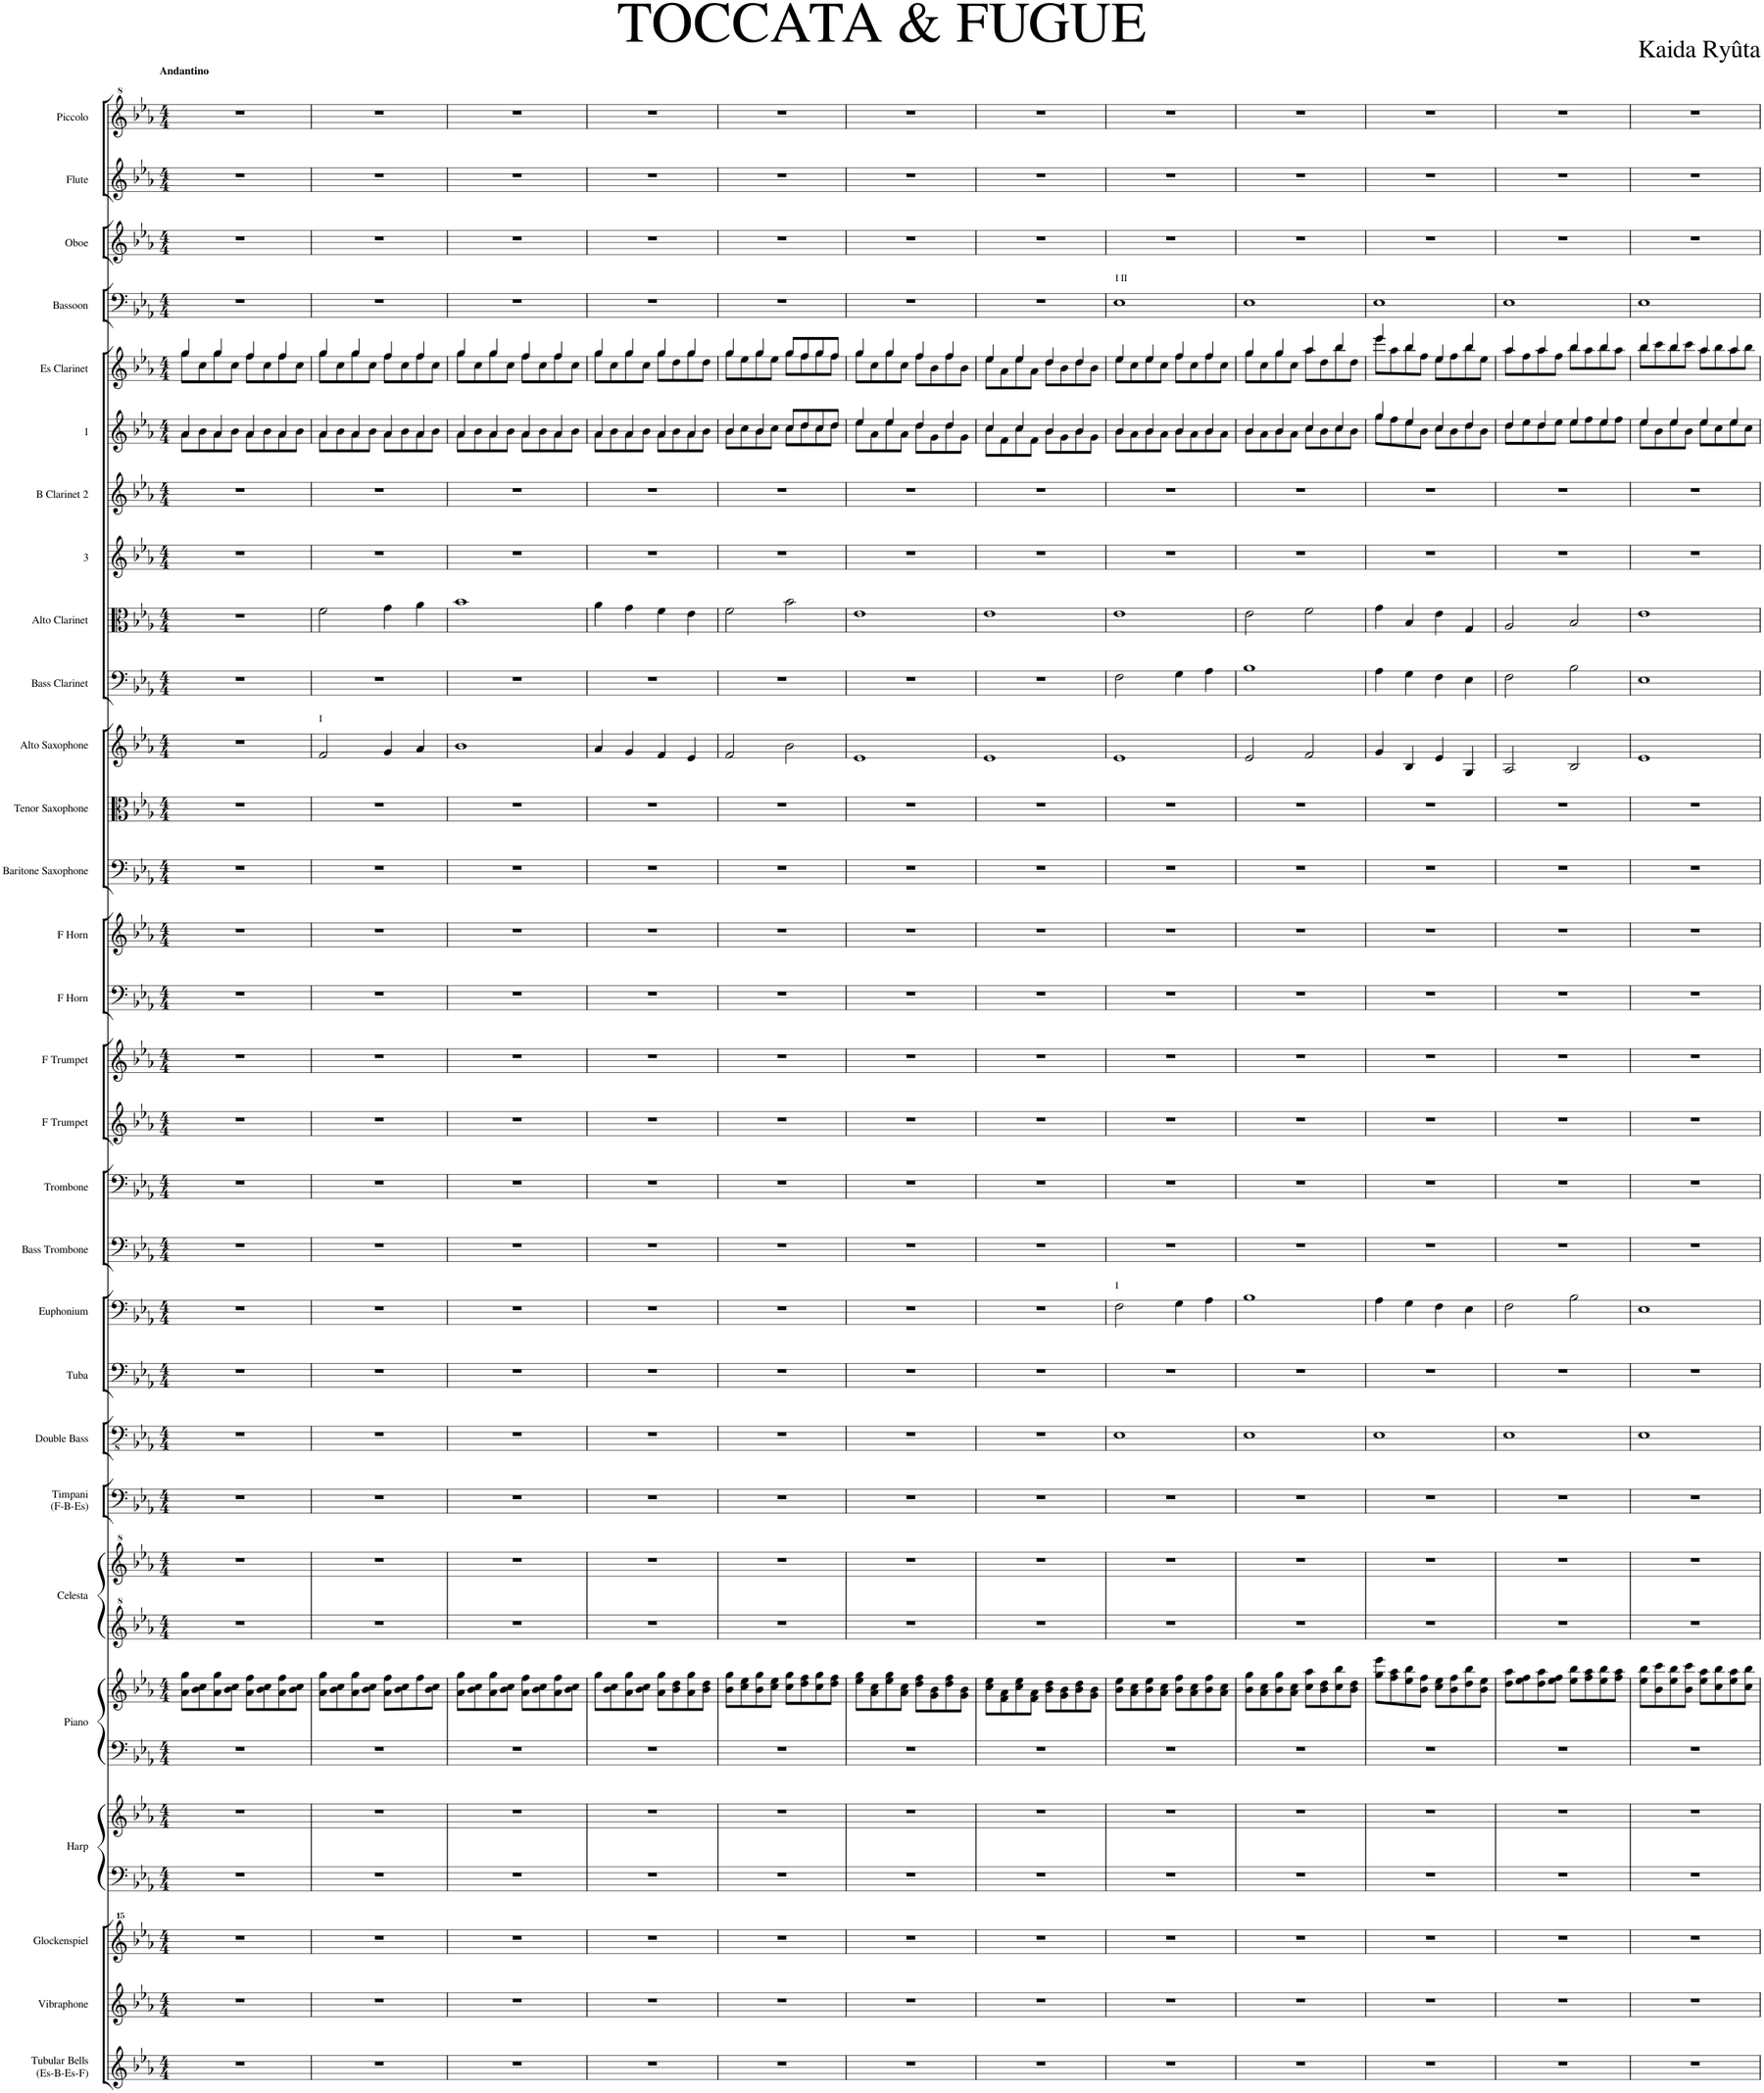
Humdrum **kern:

**kern	**kern	**kern	**kern	**kern	**kern	**kern	**kern	**kern	**kern	**kern	**kern	**kern	**kern	**kern	**kern	**kern	**kern	**kern	**kern	**kern	**kern	**kern	**kern	**kern	**kern	**kern	**kern	**kern	**kern	**kern	**kern
*part29	*part28	*part27	*part26	*part26	*part25	*part25	*part24	*part24	*part23	*part22	*part21	*part20	*part19	*part18	*part17	*part16	*part15	*part14	*part13	*part12	*part11	*part10	*part9	*part8	*part7	*part6	*part5	*part4	*part3	*part2	*part1
*staff32	*staff31	*staff30	*staff29	*staff28	*staff27	*staff26	*staff25	*staff24	*staff23	*staff22	*staff21	*staff20	*staff19	*staff18	*staff17	*staff16	*staff15	*staff14	*staff13	*staff12	*staff11	*staff10	*staff9	*staff8	*staff7	*staff6	*staff5	*staff4	*staff3	*staff2	*staff1
*I"Tubular Bells (Es-B-Es-F)	*I"Vibraphone	*I"Glockenspiel	*I"Harp	*	*I"Piano	*	*I"Celesta	*	*I"Timpani (F-B-Es)	*I"Double Bass	*I"Tuba	*I"Euphonium	*I"Bass Trombone	*I"Trombone	*I"F Trumpet	*I"F Trumpet	*I"F Horn	*I"F Horn	*I"Baritone Saxophone	*I"Tenor Saxophone	*I"Alto Saxophone	*I"Bass Clarinet	*I"Alto Clarinet	*I"3	*I"B Clarinet 2	*I"1	*I"Es Clarinet	*I"Bassoon	*I"Oboe	*I"Flute	*I"Piccolo
*I'T. B.	*I'Vib.	*I'Glk.	*I'Hrp.	*	*I'Pno.	*	*I'Cel.	*	*I'Timp.	*	*I'Tu.	*I'Eu.	*I'B. Trb.	*I'Trb.	*I'F Tpt.	*I'F Tpt.	*I'F Hn.	*I'F Hn.	*I'Bar. Sax.	*I'T. Sax.	*I'A. Sax.	*I'B. Cl.	*I'A. Cl.	*	*I'B Cl. 2	*	*I'Es Cl.	*I'Bsn.	*I'Ob.	*I'Fl.	*I'Picc.
*clefG2	*clefG2	*clefG^^2	*clefF4	*clefG2	*clefF4	*clefG2	*clefG^2	*clefG^2	*clefF4	*clefFv4	*clefF4	*clefF4	*clefF4	*clefF4	*clefG2	*clefG2	*clefF4	*clefG2	*clefF4	*clefC3	*clefG2	*clefF4	*clefC3	*clefG2	*clefG2	*clefG2	*clefG2	*clefF4	*clefG2	*clefG2	*clefG^2
*	*	*	*	*	*	*	*	*	*	*Trd7c12	*	*	*	*	*Trd1c2	*Trd1c2	*Trd4c7	*Trd4c7	*	*Trd8c14	*Trd5c9	*Trd8c14	*Trd1c2	*Trd1c2	*Trd1c2	*Trd1c2	*Trd-2c-3	*	*	*	*Trd-7c-12
*k[b-e-a-]	*k[b-e-a-]	*k[b-e-a-]	*k[b-e-a-]	*k[b-e-a-]	*k[b-e-a-]	*k[b-e-a-]	*k[b-e-a-]	*k[b-e-a-]	*k[b-e-a-]	*k[b-e-a-]	*k[b-e-a-]	*k[b-e-a-]	*k[b-e-a-]	*k[b-e-a-]	*k[b-e-a-]	*k[b-e-a-]	*k[b-e-a-]	*k[b-e-a-]	*k[b-e-a-]	*k[b-e-a-]	*k[b-e-a-]	*k[b-e-a-]	*k[b-e-a-]	*k[b-e-a-]	*k[b-e-a-]	*k[b-e-a-]	*k[b-e-a-]	*k[b-e-a-]	*k[b-e-a-]	*k[b-e-a-]	*k[b-e-a-]
*M4/4	*M4/4	*M4/4	*M4/4	*M4/4	*M4/4	*M4/4	*M4/4	*M4/4	*M4/4	*M4/4	*M4/4	*M4/4	*M4/4	*M4/4	*M4/4	*M4/4	*M4/4	*M4/4	*M4/4	*M4/4	*M4/4	*M4/4	*M4/4	*M4/4	*M4/4	*M4/4	*M4/4	*M4/4	*M4/4	*M4/4	*M4/4
=1	=1	=1	=1	=1	=1	=1	=1	=1	=1	=1	=1	=1	=1	=1	=1	=1	=1	=1	=1	=1	=1	=1	=1	=1	=1	=1	=1	=1	=1	=1	=1
*	*	*	*	*	*	*	*	*	*	*	*	*	*	*	*	*	*	*	*	*	*	*	*	*	*	*^	*^	*	*	*	*
!	!	!	!	!	!	!	!	!	!	!	!	!	!	!	!	!	!	!	!	!	!	!	!	!	!	!	!	!	!	!	!	!	!LO:TX:a:B:t=Andantino
1r	1r	1r	1r	1r	1r	8a-\ 8gg\L	1r	1r	1r	1r	1r	1r	1r	1r	1r	1r	1r	1r	1r	1r	1r	1r	1r	1r	1r	4a-/	8a-\L	4gg/	8gg\L	1r	1r	1r	1r
.	.	.	.	.	.	8b-\ 8cc\	.	.	.	.	.	.	.	.	.	.	.	.	.	.	.	.	.	.	.	.	8b-\	.	8cc\	.	.	.	.
.	.	.	.	.	.	8a-\ 8gg\	.	.	.	.	.	.	.	.	.	.	.	.	.	.	.	.	.	.	.	4a-/	8a-\	4gg/	8gg\	.	.	.	.
.	.	.	.	.	.	8b-\ 8cc\J	.	.	.	.	.	.	.	.	.	.	.	.	.	.	.	.	.	.	.	.	8b-\J	.	8cc\J	.	.	.	.
.	.	.	.	.	.	8a-\ 8ff\L	.	.	.	.	.	.	.	.	.	.	.	.	.	.	.	.	.	.	.	4a-/	8a-\L	4ff/	8ff\L	.	.	.	.
.	.	.	.	.	.	8b-\ 8cc\	.	.	.	.	.	.	.	.	.	.	.	.	.	.	.	.	.	.	.	.	8b-\	.	8cc\	.	.	.	.
.	.	.	.	.	.	8a-\ 8ff\	.	.	.	.	.	.	.	.	.	.	.	.	.	.	.	.	.	.	.	4a-/	8a-\	4ff/	8ff\	.	.	.	.
.	.	.	.	.	.	8b-\ 8cc\J	.	.	.	.	.	.	.	.	.	.	.	.	.	.	.	.	.	.	.	.	8b-\J	.	8cc\J	.	.	.	.
=2	=2	=2	=2	=2	=2	=2	=2	=2	=2	=2	=2	=2	=2	=2	=2	=2	=2	=2	=2	=2	=2	=2	=2	=2	=2	=2	=2	=2	=2	=2	=2	=2	=2
!	!	!	!	!	!	!	!	!	!	!	!	!	!	!	!	!	!	!	!	!	!LO:TX:a:t=I	!	!	!	!	!	!	!	!	!	!	!	!
1r	1r	1r	1r	1r	1r	8a-\ 8gg\L	1r	1r	1r	1r	1r	1r	1r	1r	1r	1r	1r	1r	1r	1r	2f/	1r	2f\	1r	1r	4a-/	8a-\L	4gg/	8gg\L	1r	1r	1r	1r
.	.	.	.	.	.	8b-\ 8cc\	.	.	.	.	.	.	.	.	.	.	.	.	.	.	.	.	.	.	.	.	8b-\	.	8cc\	.	.	.	.
.	.	.	.	.	.	8a-\ 8gg\	.	.	.	.	.	.	.	.	.	.	.	.	.	.	.	.	.	.	.	4a-/	8a-\	4gg/	8gg\	.	.	.	.
.	.	.	.	.	.	8b-\ 8cc\J	.	.	.	.	.	.	.	.	.	.	.	.	.	.	.	.	.	.	.	.	8b-\J	.	8cc\J	.	.	.	.
.	.	.	.	.	.	8a-\ 8ff\L	.	.	.	.	.	.	.	.	.	.	.	.	.	.	4g/	.	4g\	.	.	4a-/	8a-\L	4ff/	8ff\L	.	.	.	.
.	.	.	.	.	.	8b-\ 8cc\	.	.	.	.	.	.	.	.	.	.	.	.	.	.	.	.	.	.	.	.	8b-\	.	8cc\	.	.	.	.
.	.	.	.	.	.	8ff\	.	.	.	.	.	.	.	.	.	.	.	.	.	.	4a-/	.	4a-\	.	.	4a-/	8a-\	4ff/	8ff\	.	.	.	.
.	.	.	.	.	.	8b-\ 8cc\J	.	.	.	.	.	.	.	.	.	.	.	.	.	.	.	.	.	.	.	.	8b-\J	.	8cc\J	.	.	.	.
=3	=3	=3	=3	=3	=3	=3	=3	=3	=3	=3	=3	=3	=3	=3	=3	=3	=3	=3	=3	=3	=3	=3	=3	=3	=3	=3	=3	=3	=3	=3	=3	=3	=3
1r	1r	1r	1r	1r	1r	8a-\ 8gg\L	1r	1r	1r	1r	1r	1r	1r	1r	1r	1r	1r	1r	1r	1r	1b-	1r	1b-	1r	1r	4a-/	8a-\L	4gg/	8gg\L	1r	1r	1r	1r
.	.	.	.	.	.	8b-\ 8cc\	.	.	.	.	.	.	.	.	.	.	.	.	.	.	.	.	.	.	.	.	8b-\	.	8cc\	.	.	.	.
.	.	.	.	.	.	8a-\ 8gg\	.	.	.	.	.	.	.	.	.	.	.	.	.	.	.	.	.	.	.	4a-/	8a-\	4gg/	8gg\	.	.	.	.
.	.	.	.	.	.	8b-\ 8cc\J	.	.	.	.	.	.	.	.	.	.	.	.	.	.	.	.	.	.	.	.	8b-\J	.	8cc\J	.	.	.	.
.	.	.	.	.	.	8a-\ 8ff\L	.	.	.	.	.	.	.	.	.	.	.	.	.	.	.	.	.	.	.	4a-/	8a-\L	4ff/	8ff\L	.	.	.	.
.	.	.	.	.	.	8b-\ 8cc\	.	.	.	.	.	.	.	.	.	.	.	.	.	.	.	.	.	.	.	.	8b-\	.	8cc\	.	.	.	.
.	.	.	.	.	.	8a-\ 8ff\	.	.	.	.	.	.	.	.	.	.	.	.	.	.	.	.	.	.	.	4a-/	8a-\	4ff/	8ff\	.	.	.	.
.	.	.	.	.	.	8b-\ 8cc\J	.	.	.	.	.	.	.	.	.	.	.	.	.	.	.	.	.	.	.	.	8b-\J	.	8cc\J	.	.	.	.
=4	=4	=4	=4	=4	=4	=4	=4	=4	=4	=4	=4	=4	=4	=4	=4	=4	=4	=4	=4	=4	=4	=4	=4	=4	=4	=4	=4	=4	=4	=4	=4	=4	=4
1r	1r	1r	1r	1r	1r	8gg\L	1r	1r	1r	1r	1r	1r	1r	1r	1r	1r	1r	1r	1r	1r	4a-/	1r	4a-\	1r	1r	4a-/	8a-\L	4gg/	8gg\L	1r	1r	1r	1r
.	.	.	.	.	.	8b-\ 8cc\	.	.	.	.	.	.	.	.	.	.	.	.	.	.	.	.	.	.	.	.	8b-\	.	8cc\	.	.	.	.
.	.	.	.	.	.	8a-\ 8gg\	.	.	.	.	.	.	.	.	.	.	.	.	.	.	4g/	.	4g\	.	.	4a-/	8a-\	4gg/	8gg\	.	.	.	.
.	.	.	.	.	.	8b-\ 8cc\J	.	.	.	.	.	.	.	.	.	.	.	.	.	.	.	.	.	.	.	.	8b-\J	.	8cc\J	.	.	.	.
.	.	.	.	.	.	8a-\ 8gg\L	.	.	.	.	.	.	.	.	.	.	.	.	.	.	4f/	.	4f\	.	.	4a-/	8a-\L	4gg/	8gg\L	.	.	.	.
.	.	.	.	.	.	8b-\ 8dd\	.	.	.	.	.	.	.	.	.	.	.	.	.	.	.	.	.	.	.	.	8b-\	.	8dd\	.	.	.	.
.	.	.	.	.	.	8a-\ 8gg\	.	.	.	.	.	.	.	.	.	.	.	.	.	.	4e-/	.	4e-\	.	.	4a-/	8a-\	4gg/	8gg\	.	.	.	.
.	.	.	.	.	.	8b-\ 8dd\J	.	.	.	.	.	.	.	.	.	.	.	.	.	.	.	.	.	.	.	.	8b-\J	.	8dd\J	.	.	.	.
=5	=5	=5	=5	=5	=5	=5	=5	=5	=5	=5	=5	=5	=5	=5	=5	=5	=5	=5	=5	=5	=5	=5	=5	=5	=5	=5	=5	=5	=5	=5	=5	=5	=5
1r	1r	1r	1r	1r	1r	8b-\ 8gg\L	1r	1r	1r	1r	1r	1r	1r	1r	1r	1r	1r	1r	1r	1r	2f/	1r	2f\	1r	1r	4b-/	8b-\L	4gg/	8gg\L	1r	1r	1r	1r
.	.	.	.	.	.	8cc\ 8ee-\	.	.	.	.	.	.	.	.	.	.	.	.	.	.	.	.	.	.	.	.	8cc\	.	8ee-\	.	.	.	.
.	.	.	.	.	.	8b-\ 8gg\	.	.	.	.	.	.	.	.	.	.	.	.	.	.	.	.	.	.	.	4b-/	8b-\	4gg/	8gg\	.	.	.	.
.	.	.	.	.	.	8cc\ 8ee-\J	.	.	.	.	.	.	.	.	.	.	.	.	.	.	.	.	.	.	.	.	8cc\J	.	8ee-\J	.	.	.	.
.	.	.	.	.	.	8cc\ 8gg\L	.	.	.	.	.	.	.	.	.	.	.	.	.	.	2b-\	.	2b-\	.	.	8cc/L	8cc\L	8gg/L	8gg\L	.	.	.	.
.	.	.	.	.	.	8dd\ 8ff\	.	.	.	.	.	.	.	.	.	.	.	.	.	.	.	.	.	.	.	8dd/	8dd\	8ff/	8ff\	.	.	.	.
.	.	.	.	.	.	8cc\ 8gg\	.	.	.	.	.	.	.	.	.	.	.	.	.	.	.	.	.	.	.	8cc/	8cc\	8gg/	8gg\	.	.	.	.
.	.	.	.	.	.	8dd\ 8ff\J	.	.	.	.	.	.	.	.	.	.	.	.	.	.	.	.	.	.	.	8dd/J	8dd\J	8ff/J	8ff\J	.	.	.	.
=6	=6	=6	=6	=6	=6	=6	=6	=6	=6	=6	=6	=6	=6	=6	=6	=6	=6	=6	=6	=6	=6	=6	=6	=6	=6	=6	=6	=6	=6	=6	=6	=6	=6
1r	1r	1r	1r	1r	1r	8ee-\ 8gg\L	1r	1r	1r	1r	1r	1r	1r	1r	1r	1r	1r	1r	1r	1r	1e-	1r	1e-	1r	1r	4ee-/	8ee-\L	4gg/	8gg\L	1r	1r	1r	1r
.	.	.	.	.	.	8a-\ 8cc\	.	.	.	.	.	.	.	.	.	.	.	.	.	.	.	.	.	.	.	.	8a-\	.	8cc\	.	.	.	.
.	.	.	.	.	.	8ee-\ 8gg\	.	.	.	.	.	.	.	.	.	.	.	.	.	.	.	.	.	.	.	4ee-/	8ee-\	4gg/	8gg\	.	.	.	.
.	.	.	.	.	.	8a-\ 8cc\J	.	.	.	.	.	.	.	.	.	.	.	.	.	.	.	.	.	.	.	.	8a-\J	.	8cc\J	.	.	.	.
.	.	.	.	.	.	8dd\ 8ff\L	.	.	.	.	.	.	.	.	.	.	.	.	.	.	.	.	.	.	.	4dd/	8dd\L	4ff/	8ff\L	.	.	.	.
.	.	.	.	.	.	8g\ 8b-\	.	.	.	.	.	.	.	.	.	.	.	.	.	.	.	.	.	.	.	.	8g\	.	8b-\	.	.	.	.
.	.	.	.	.	.	8dd\ 8ff\	.	.	.	.	.	.	.	.	.	.	.	.	.	.	.	.	.	.	.	4dd/	8dd\	4ff/	8ff\	.	.	.	.
.	.	.	.	.	.	8g\ 8b-\J	.	.	.	.	.	.	.	.	.	.	.	.	.	.	.	.	.	.	.	.	8g\J	.	8b-\J	.	.	.	.
=7	=7	=7	=7	=7	=7	=7	=7	=7	=7	=7	=7	=7	=7	=7	=7	=7	=7	=7	=7	=7	=7	=7	=7	=7	=7	=7	=7	=7	=7	=7	=7	=7	=7
1r	1r	1r	1r	1r	1r	8cc\ 8ee-\L	1r	1r	1r	1r	1r	1r	1r	1r	1r	1r	1r	1r	1r	1r	1e-	1r	1e-	1r	1r	4cc/	8cc\L	4ee-/	8ee-\L	1r	1r	1r	1r
.	.	.	.	.	.	8f\ 8a-\	.	.	.	.	.	.	.	.	.	.	.	.	.	.	.	.	.	.	.	.	8f\	.	8a-\	.	.	.	.
.	.	.	.	.	.	8cc\ 8ee-\	.	.	.	.	.	.	.	.	.	.	.	.	.	.	.	.	.	.	.	4cc/	8cc\	4ee-/	8ee-\	.	.	.	.
.	.	.	.	.	.	8f\ 8a-\J	.	.	.	.	.	.	.	.	.	.	.	.	.	.	.	.	.	.	.	.	8f\J	.	8a-\J	.	.	.	.
.	.	.	.	.	.	8b-\ 8dd\L	.	.	.	.	.	.	.	.	.	.	.	.	.	.	.	.	.	.	.	4b-/	8b-\L	4dd/	8dd\L	.	.	.	.
.	.	.	.	.	.	8g\ 8b-\	.	.	.	.	.	.	.	.	.	.	.	.	.	.	.	.	.	.	.	.	8g\	.	8b-\	.	.	.	.
.	.	.	.	.	.	8b-\ 8dd\	.	.	.	.	.	.	.	.	.	.	.	.	.	.	.	.	.	.	.	4b-/	8b-\	4dd/	8dd\	.	.	.	.
.	.	.	.	.	.	8g\ 8b-\J	.	.	.	.	.	.	.	.	.	.	.	.	.	.	.	.	.	.	.	.	8g\J	.	8b-\J	.	.	.	.
=8	=8	=8	=8	=8	=8	=8	=8	=8	=8	=8	=8	=8	=8	=8	=8	=8	=8	=8	=8	=8	=8	=8	=8	=8	=8	=8	=8	=8	=8	=8	=8	=8	=8
!	!	!	!	!	!	!	!	!	!	!	!	!	!	!	!	!	!	!	!	!	!	!	!	!	!	!	!	!	!	!LO:TX:a:t=I II	!	!	!
!	!	!	!	!	!	!	!	!	!	!	!	!LO:TX:a:t=I	!	!	!	!	!	!	!	!	!	!	!	!	!	!	!	!	!	!	!	!	!
1r	1r	1r	1r	1r	1r	8b-\ 8ee-\L	1r	1r	1r	1EE-	1r	2F\	1r	1r	1r	1r	1r	1r	1r	1r	1e-	2F\	1e-	1r	1r	4b-/	8b-\L	4ee-/	8ee-\L	1E-	1r	1r	1r
.	.	.	.	.	.	8a-\ 8cc\	.	.	.	.	.	.	.	.	.	.	.	.	.	.	.	.	.	.	.	.	8a-\	.	8cc\	.	.	.	.
.	.	.	.	.	.	8b-\ 8ee-\	.	.	.	.	.	.	.	.	.	.	.	.	.	.	.	.	.	.	.	4b-/	8b-\	4ee-/	8ee-\	.	.	.	.
.	.	.	.	.	.	8a-\ 8cc\J	.	.	.	.	.	.	.	.	.	.	.	.	.	.	.	.	.	.	.	.	8a-\J	.	8cc\J	.	.	.	.
.	.	.	.	.	.	8b-\ 8ff\L	.	.	.	.	.	4G\	.	.	.	.	.	.	.	.	.	4G\	.	.	.	4b-/	8b-\L	4ff/	8ff\L	.	.	.	.
.	.	.	.	.	.	8a-\ 8cc\	.	.	.	.	.	.	.	.	.	.	.	.	.	.	.	.	.	.	.	.	8a-\	.	8cc\	.	.	.	.
.	.	.	.	.	.	8b-\ 8ff\	.	.	.	.	.	4A-\	.	.	.	.	.	.	.	.	.	4A-\	.	.	.	4b-/	8b-\	4ff/	8ff\	.	.	.	.
.	.	.	.	.	.	8a-\ 8cc\J	.	.	.	.	.	.	.	.	.	.	.	.	.	.	.	.	.	.	.	.	8a-\J	.	8cc\J	.	.	.	.
=9	=9	=9	=9	=9	=9	=9	=9	=9	=9	=9	=9	=9	=9	=9	=9	=9	=9	=9	=9	=9	=9	=9	=9	=9	=9	=9	=9	=9	=9	=9	=9	=9	=9
1r	1r	1r	1r	1r	1r	8b-\ 8gg\L	1r	1r	1r	1EE-	1r	1B-	1r	1r	1r	1r	1r	1r	1r	1r	2e-/	1B-	2e-\	1r	1r	4b-/	8b-\L	4gg/	8gg\L	1E-	1r	1r	1r
.	.	.	.	.	.	8a-\ 8cc\	.	.	.	.	.	.	.	.	.	.	.	.	.	.	.	.	.	.	.	.	8a-\	.	8cc\	.	.	.	.
.	.	.	.	.	.	8b-\ 8gg\	.	.	.	.	.	.	.	.	.	.	.	.	.	.	.	.	.	.	.	4b-/	8b-\	4gg/	8gg\	.	.	.	.
.	.	.	.	.	.	8a-\ 8cc\J	.	.	.	.	.	.	.	.	.	.	.	.	.	.	.	.	.	.	.	.	8a-\J	.	8cc\J	.	.	.	.
.	.	.	.	.	.	8cc\ 8aa-\L	.	.	.	.	.	.	.	.	.	.	.	.	.	.	2f/	.	2f\	.	.	4cc/	8cc\L	4aa-/	8aa-\L	.	.	.	.
.	.	.	.	.	.	8b-\ 8dd\	.	.	.	.	.	.	.	.	.	.	.	.	.	.	.	.	.	.	.	.	8b-\	.	8dd\	.	.	.	.
.	.	.	.	.	.	8cc\ 8bb-\	.	.	.	.	.	.	.	.	.	.	.	.	.	.	.	.	.	.	.	4cc/	8cc\	4bb-/	8bb-\	.	.	.	.
.	.	.	.	.	.	8b-\ 8dd\J	.	.	.	.	.	.	.	.	.	.	.	.	.	.	.	.	.	.	.	.	8b-\J	.	8dd\J	.	.	.	.
=10	=10	=10	=10	=10	=10	=10	=10	=10	=10	=10	=10	=10	=10	=10	=10	=10	=10	=10	=10	=10	=10	=10	=10	=10	=10	=10	=10	=10	=10	=10	=10	=10	=10
1r	1r	1r	1r	1r	1r	8gg\ 8eee-\L	1r	1r	1r	1EE-	1r	4A-\	1r	1r	1r	1r	1r	1r	1r	1r	4g/	4A-\	4g\	1r	1r	4gg/	8gg\L	4eee-/	8eee-\L	1E-	1r	1r	1r
.	.	.	.	.	.	8ff\ 8aa-\	.	.	.	.	.	.	.	.	.	.	.	.	.	.	.	.	.	.	.	.	8ff\	.	8aa-\	.	.	.	.
.	.	.	.	.	.	8ee-\ 8bb-\	.	.	.	.	.	4G\	.	.	.	.	.	.	.	.	4B-/	4G\	4B-/	.	.	4ee-/	8ee-\	4bb-/	8bb-\	.	.	.	.
.	.	.	.	.	.	8b-\ 8ff\J	.	.	.	.	.	.	.	.	.	.	.	.	.	.	.	.	.	.	.	.	8b-\J	.	8ff\J	.	.	.	.
.	.	.	.	.	.	8cc\ 8ee-\L	.	.	.	.	.	4F\	.	.	.	.	.	.	.	.	4e-/	4F\	4e-\	.	.	4cc/	8cc\L	4ee-/	8ee-\L	.	.	.	.
.	.	.	.	.	.	8b-\ 8ff\	.	.	.	.	.	.	.	.	.	.	.	.	.	.	.	.	.	.	.	.	8b-\	.	8ff\	.	.	.	.
.	.	.	.	.	.	8dd\ 8bb-\	.	.	.	.	.	4E-\	.	.	.	.	.	.	.	.	4G/	4E-\	4G/	.	.	4dd/	8dd\	4bb-/	8bb-\	.	.	.	.
.	.	.	.	.	.	8b-\ 8ee-\J	.	.	.	.	.	.	.	.	.	.	.	.	.	.	.	.	.	.	.	.	8b-\J	.	8ee-\J	.	.	.	.
=11	=11	=11	=11	=11	=11	=11	=11	=11	=11	=11	=11	=11	=11	=11	=11	=11	=11	=11	=11	=11	=11	=11	=11	=11	=11	=11	=11	=11	=11	=11	=11	=11	=11
1r	1r	1r	1r	1r	1r	8dd\ 8aa-\L	1r	1r	1r	1EE-	1r	2F\	1r	1r	1r	1r	1r	1r	1r	1r	2A-/	2F\	2A-/	1r	1r	4dd/	8dd\L	4aa-/	8aa-\L	1E-	1r	1r	1r
.	.	.	.	.	.	8ee-\ 8ff\	.	.	.	.	.	.	.	.	.	.	.	.	.	.	.	.	.	.	.	.	8ee-\	.	8ff\	.	.	.	.
.	.	.	.	.	.	8dd\ 8aa-\	.	.	.	.	.	.	.	.	.	.	.	.	.	.	.	.	.	.	.	4dd/	8dd\	4aa-/	8aa-\	.	.	.	.
.	.	.	.	.	.	8ee-\ 8ff\J	.	.	.	.	.	.	.	.	.	.	.	.	.	.	.	.	.	.	.	.	8ee-\J	.	8ff\J	.	.	.	.
.	.	.	.	.	.	8ee-\ 8bb-\L	.	.	.	.	.	2B-\	.	.	.	.	.	.	.	.	2B-/	2B-\	2B-/	.	.	4ee-/	8ee-\L	4bb-/	8bb-\L	.	.	.	.
.	.	.	.	.	.	8ff\ 8aa-\	.	.	.	.	.	.	.	.	.	.	.	.	.	.	.	.	.	.	.	.	8ff\	.	8aa-\	.	.	.	.
.	.	.	.	.	.	8ee-\ 8bb-\	.	.	.	.	.	.	.	.	.	.	.	.	.	.	.	.	.	.	.	4ee-/	8ee-\	4bb-/	8bb-\	.	.	.	.
.	.	.	.	.	.	8ff\ 8aa-\J	.	.	.	.	.	.	.	.	.	.	.	.	.	.	.	.	.	.	.	.	8ff\J	.	8aa-\J	.	.	.	.
=12	=12	=12	=12	=12	=12	=12	=12	=12	=12	=12	=12	=12	=12	=12	=12	=12	=12	=12	=12	=12	=12	=12	=12	=12	=12	=12	=12	=12	=12	=12	=12	=12	=12
1r	1r	1r	1r	1r	1r	8ee-\ 8bb-\L	1r	1r	1r	1EE-	1r	1E-	1r	1r	1r	1r	1r	1r	1r	1r	1e-	1E-	1e-	1r	1r	4ee-/	8ee-\L	4bb-/	8bb-\L	1E-	1r	1r	1r
.	.	.	.	.	.	8b-\ 8ccc\	.	.	.	.	.	.	.	.	.	.	.	.	.	.	.	.	.	.	.	.	8b-\	.	8ccc\	.	.	.	.
.	.	.	.	.	.	8ee-\ 8bb-\	.	.	.	.	.	.	.	.	.	.	.	.	.	.	.	.	.	.	.	4ee-/	8ee-\	4bb-/	8bb-\	.	.	.	.
.	.	.	.	.	.	8b-\ 8ccc\J	.	.	.	.	.	.	.	.	.	.	.	.	.	.	.	.	.	.	.	.	8b-\J	.	8ccc\J	.	.	.	.
.	.	.	.	.	.	8ee-\ 8aa-\L	.	.	.	.	.	.	.	.	.	.	.	.	.	.	.	.	.	.	.	4ee-/	8ee-\L	4aa-/	8aa-\L	.	.	.	.
.	.	.	.	.	.	8cc\ 8bb-\	.	.	.	.	.	.	.	.	.	.	.	.	.	.	.	.	.	.	.	.	8cc\	.	8bb-\	.	.	.	.
.	.	.	.	.	.	8ee-\ 8aa-\	.	.	.	.	.	.	.	.	.	.	.	.	.	.	.	.	.	.	.	4ee-/	8ee-\	4aa-/	8aa-\	.	.	.	.
.	.	.	.	.	.	8cc\ 8bb-\J	.	.	.	.	.	.	.	.	.	.	.	.	.	.	.	.	.	.	.	.	8cc\J	.	8bb-\J	.	.	.	.
*	*	*	*	*	*	*	*	*	*	*	*	*	*	*	*	*	*	*	*	*	*	*	*	*	*	*v	*v	*	*	*	*	*	*
*	*	*	*	*	*	*	*	*	*	*	*	*	*	*	*	*	*	*	*	*	*	*	*	*	*	*	*v	*v	*	*	*	*
=	=	=	=	=	=	=	=	=	=	=	=	=	=	=	=	=	=	=	=	=	=	=	=	=	=	=	=	=	=	=	=
*-	*-	*-	*-	*-	*-	*-	*-	*-	*-	*-	*-	*-	*-	*-	*-	*-	*-	*-	*-	*-	*-	*-	*-	*-	*-	*-	*-	*-	*-	*-	*-
